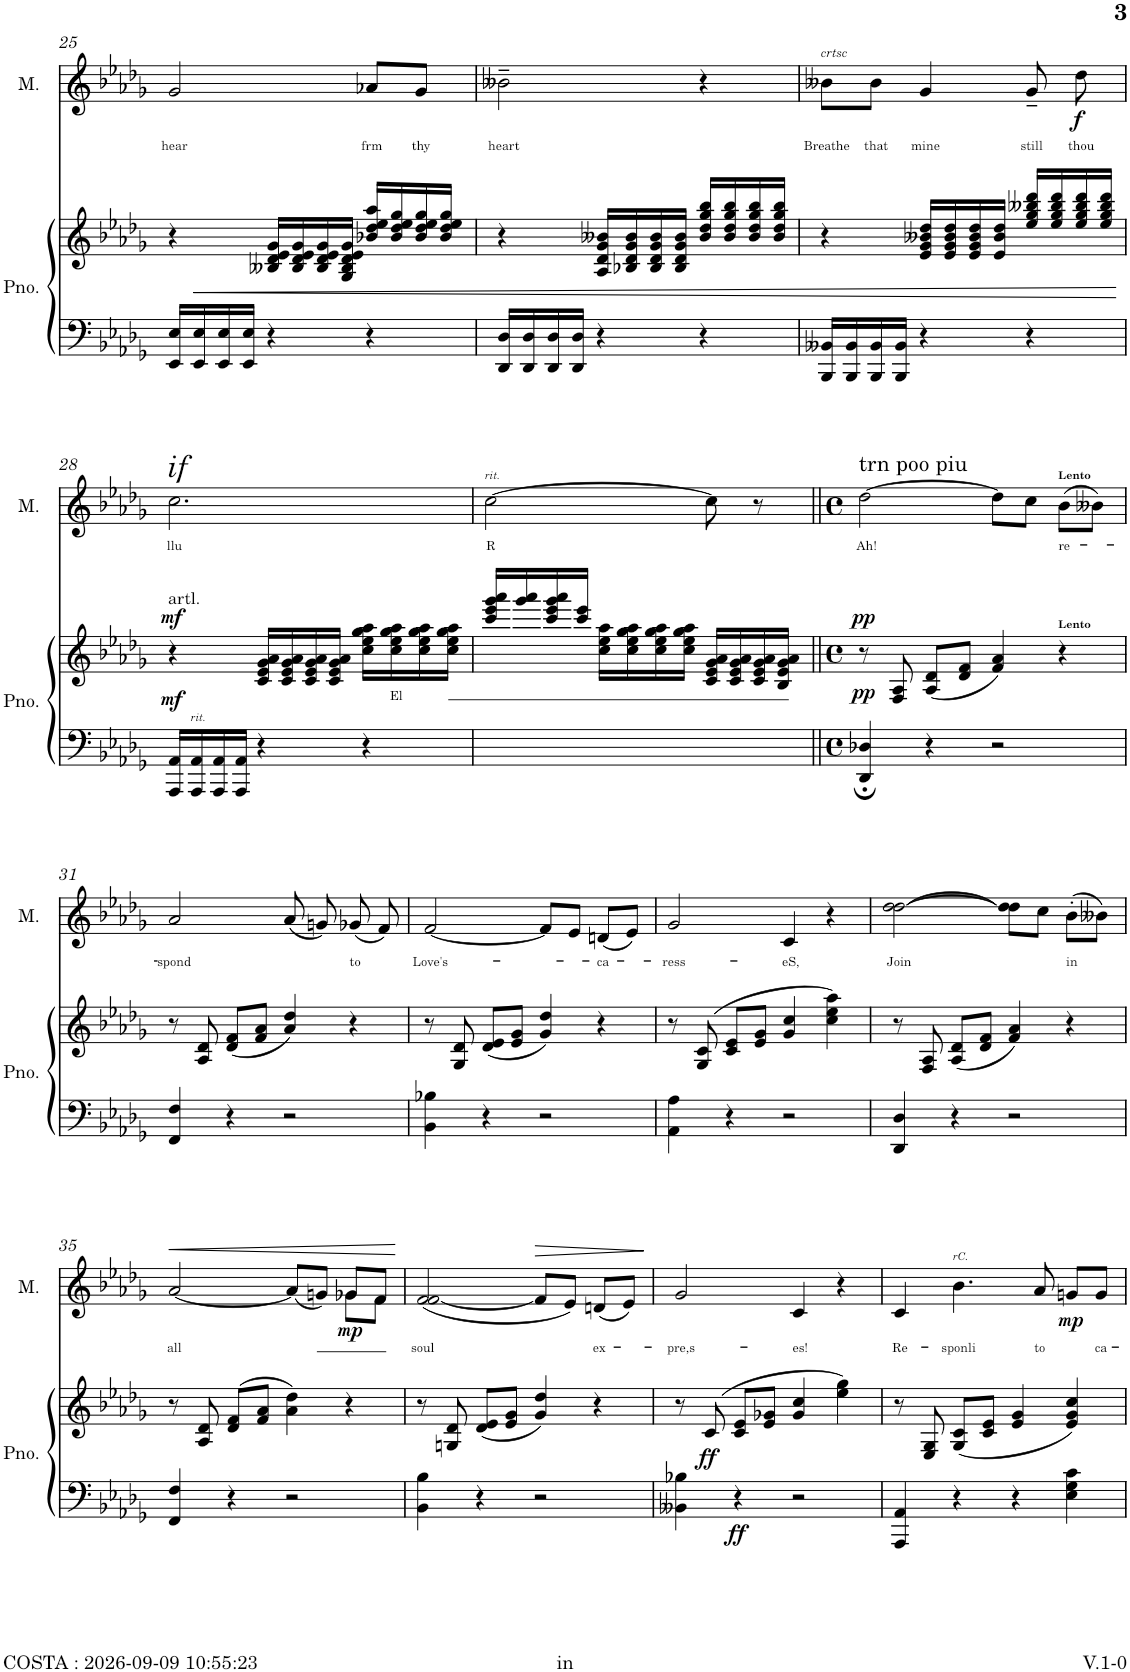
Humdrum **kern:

**kern	**kern	**text	**dynam	**kern	**text	**dynam
*part2	*part2	*part2	*part2	*part1	*part1	*part1
*staff3	*staff2	*staff2	*staff2/3	*staff1	*staff1	*staff1
*I"Piano	*	*	*	*I"Men	*	*
*I'Pno.	*	*	*	*I'M.	*	*
!!LO:PB:g=z
*clefF4	*clefG2	*	*	*clefG2	*	*
*k[b-e-a-d-g-]	*k[b-e-a-d-g-]	*	*	*k[b-e-a-d-g-]	*	*
*D-:	*D-:	*	*	*D-:	*	*
*M3/4	*M3/4	*	*	*M3/4	*	*
=25	=25	=25	=25	=25	=25	=25
!	!	!	!	!	!LO:LY:b	!
16EE-/ 16E-/LL	4r	.	.	2g-/	hear	.
16EE-/ 16E-/	.	.	.	.	.	.
16EE-/ 16E-/	.	.	.	.	.	.
16EE-/ 16E-/JJ	.	.	.	.	.	.
4r	16B--X/ 16d-/ 16e-/ 16g-/LL	.	.	.	.	.
.	16B--/ 16d-/ 16e-/ 16g-/	.	.	.	.	.
.	16B--/ 16d-/ 16e-/ 16g-/	.	.	.	.	.
.	16G-/ 16B--/ 16d-/ 16e-/ 16g-/JJ	.	.	.	.	.
!	!	!	!	!	!LO:LY:b	!
4r	16b-X/ 16dd-/ 16ee-/ 16aa-/LL	.	.	8a-X/L	frm	.
.	16b-/ 16dd-/ 16ee-/ 16gg-/	.	.	.	.	.
!	!	!	!	!	!LO:LY:b	!
.	16b-/ 16dd-/ 16ee-/ 16gg-/	.	.	8g-/J	thy	.
.	16b-/ 16dd-/ 16ee-/ 16gg-/JJ	.	.	.	.	.
=26	=26	=26	=26	=26	=26	=26
!	!	!	!	!	!LO:LY:b	!
16DD-/ 16D-/LL	4r	.	.	2b--X~\	heart	.
16DD-/ 16D-/	.	.	.	.	.	.
16DD-/ 16D-/	.	.	.	.	.	.
16DD-/ 16D-/JJ	.	.	.	.	.	.
4r	16A-/ 16d-/ 16g-/ 16b--X/LL	.	.	.	.	.
.	16B-X/ 16d-/ 16g-/ 16b--/	.	.	.	.	.
.	16B-/ 16d-/ 16g-/ 16b--/	.	.	.	.	.
.	16B-/ 16d-/ 16g-/ 16b--/JJ	.	.	.	.	.
4r	16b--/ 16dd-/ 16gg-/ 16bb-/LL	.	.	4r	.	.
.	16b--/ 16dd-/ 16gg-/ 16bb-/	.	.	.	.	.
.	16b--/ 16dd-/ 16gg-/ 16bb-/	.	.	.	.	.
.	16b--/ 16dd-/ 16gg-/ 16bb-/JJ	.	.	.	.	.
=27	=27	=27	=27	=27	=27	=27
!	!	!	!	!LO:TX:a:i:t=crtsc	!	!
!	!	!	!	!	!LO:LY:b	!
16BBB-/ 16BB--X/LL	4r	.	.	8b--X\L	Breathe	.
16BBB-/ 16BB--/	.	.	.	.	.	.
!	!	!	!	!	!LO:LY:b	!
16BBB-/ 16BB--/	.	.	.	8b--\J	that	.
16BBB-/ 16BB--/JJ	.	.	.	.	.	.
!	!	!	!	!	!LO:LY:b	!
4r	16e-/ 16g-/ 16b--X/ 16dd-/LL	.	.	4g-/	mine	.
.	16e-/ 16g-/ 16b--/ 16dd-/	.	.	.	.	.
.	16e-/ 16g-/ 16b--/ 16dd-/	.	.	.	.	.
.	16e-/ 16b--/ 16dd-/JJ	.	.	.	.	.
!	!	!	!	!	!LO:LY:b	!
4r	16ee-/ 16gg-/ 16bb--X/ 16ddd-/LL	.	.	8g-~/	still	.
.	16ee-/ 16gg-/ 16bb--/ 16ddd-/	.	.	.	.	.
!	!	!	!	!	!LO:LY:b	!LO:DY:b
.	16ee-/ 16gg-/ 16bb--/ 16ddd-/	.	.	8dd-\	thou	f
.	16ee-/ 16gg-/ 16bb--/ 16ddd-/JJ	.	.	.	.	.
!!LO:LB:g=z
=28	=28	=28	=28	=28	=28	=28
!	!	!	!	!LO:TX:a:i:t=if	!	!
!	!LO:TX:a:t=artl.	!	!	!	!	!
!	!	!	!LO:DY:a=2	!	!LO:LY:b	!
!	!	!	!LO:DY:n=1:a	!	!	!
16AAA-/ 16AA-/LL	4r	.	mf mf	2.cc\	llu	.
!LO:TX:a:i:t=rit.	!	!	!	!	!	!
16AAA-/ 16AA-/	.	.	.	.	.	.
16AAA-/ 16AA-/	.	.	.	.	.	.
16AAA-/ 16AA-/JJ	.	.	.	.	.	.
4r	16c/ 16e-/ 16g-/ 16a-/LL	.	.	.	.	.
.	16c/ 16e-/ 16g-/ 16a-/	.	.	.	.	.
.	16c/ 16e-/ 16g-/ 16a-/	.	.	.	.	.
.	16c/ 16e-/ 16g-/ 16a-/JJ	.	.	.	.	.
4r	16cc\ 16ee-\ 16gg-\ 16aa-\LL	.	.	.	.	.
!	!	!LO:LY:b	!	!	!	!
.	16cc\ 16ee-\ 16gg-\ 16aa-\	El	.	.	.	.
.	16cc\ 16ee-\ 16gg-\ 16aa-\	.	.	.	.	.
.	16cc\ 16ee-\ 16gg-\ 16aa-\JJ	.	.	.	.	.
=29	=29	=29	=29	=29	=29	=29
!	!	!	!	!LO:TX:a:i:t=rit.	!	!
!	!	!	!	!	!LO:LY:b	!
2.ryy	16ccc/ 16eee-/ 16ggg-/ 16aaa-/LL	.	.	[>2cc\	R	.
.	16ggg-/ 16aaa-/	.	.	.	.	.
.	16ccc/ 16eee-/ 16ggg-/ 16aaa-/	.	.	.	.	.
.	16ccc/ 16eee-/JJ	.	.	.	.	.
.	16cc\ 16ee-\ 16aa-\LL	.	.	.	.	.
.	16cc\ 16ee-\ 16gg-\ 16aa-\	.	.	.	.	.
.	16cc\ 16ee-\ 16gg-\ 16aa-\	.	.	.	.	.
.	16cc\ 16ee-\ 16gg-\ 16aa-\JJ	.	.	.	.	.
.	16c/ 16e-/ 16g-/ 16a-/LL	.	.	8cc\]	.	.
.	16c/ 16e-/ 16g-/ 16a-/	.	.	.	.	.
.	16c/ 16e-/ 16g-/ 16a-/	.	.	8r	.	.
.	16B-/ 16e-/ 16g-/ 16a-/JJ	.	.	.	.	.
=30	=30	=30	=30	=30	=30	=30
*M4/4	*M4/4	*	*	*M4/4	*	*
*met(c)	*met(c)	*	*	*met(c)	*	*
!	!	!	!	!LO:TX:a:t=trn poo piu	!	!
!	!	!	!LO:DY:a=2	!	!LO:LY:b	!
!	!	!	!LO:DY:n=1:a	!	!	!
4DD-/; 4D-X/;	8r	.	pp pp	[>2dd-\	Ah!	.
.	8F/ 8A-/	.	.	.	.	.
4r	8A-/ 8d-/L	.	.	.	.	.
.	8d-/ 8f/J	.	.	.	.	.
2r	4f/ 4a-/	.	.	8dd-\L]	.	.
.	.	.	.	8cc\J	.	.
!	!	!	!	!LO:TX:a:B:t=Lento	!	!
!	!LO:TX:a:B:t=Lento	!	!	!	!	!
!	!	!	!	!	!LO:LY:b	!
.	4r	.	.	(>8b-\L	re-	.
.	.	.	.	8b--X\J)	.	.
!!LO:LB:g=z
=31	=31	=31	=31	=31	=31	=31
!	!	!	!	!	!LO:LY:b	!
4FF/ 4F/	8r	.	.	2a-/	-spond	.
.	8A-/ 8d-/	.	.	.	.	.
4r	(<8d-/ 8f/L	.	.	.	.	.
.	8f/ 8a-/J	.	.	.	.	.
2r	4a-/ 4dd-/)	.	.	(<8a-/	.	.
.	.	.	.	8gn/)	.	.
!	!	!	!	!	!LO:LY:b	!
.	4r	.	.	(<8g-X/	to	.
.	.	.	.	8f/)	.	.
=32	=32	=32	=32	=32	=32	=32
!	!	!	!	!	!LO:LY:b	!
4BB-\ 4B-X\	8r	.	.	[<2f/	Love's-	.
.	8G-/ 8d-/	.	.	.	.	.
4r	(<8d-/ 8e-/L	.	.	.	.	.
.	8e-/ 8g-/J	.	.	.	.	.
2r	4g-/ 4dd-/)	.	.	8f/L]	.	.
.	.	.	.	8e-/J	.	.
!	!	!	!	!	!LO:LY:b	!
.	4r	.	.	(<8dn/L	-ca-	.
.	.	.	.	8e-/J)	.	.
=33	=33	=33	=33	=33	=33	=33
!	!	!	!	!	!LO:LY:b	!
4AA-\ 4A-\	8r	.	.	2g-/	-ress-	.
.	(>8G-/ 8c/	.	.	.	.	.
4r	8c/ 8e-/L	.	.	.	.	.
.	8e-/ 8g-/J	.	.	.	.	.
!	!	!	!	!	!LO:LY:b	!
2r	4g-/ 4cc/	.	.	4c/	-eS,	.
.	4cc\ 4ee-\ 4aa-\)	.	.	4r	.	.
=34	=34	=34	=34	=34	=34	=34
!	!	!	!	!	!LO:LY:b	!
4DD-/ 4D-/	8r	.	.	[>2dd-\ [>2dd-\	Join	.
.	8F/ 8A-/	.	.	.	.	.
4r	(<8A-/ 8d-/L	.	.	.	.	.
.	8d-/ 8f/J	.	.	.	.	.
2r	4f/ 4a-/)	.	.	8dd-\] 8dd-\]L	.	.
.	.	.	.	8cc\J	.	.
!	!	!	!	!	!LO:LY:b	!
.	4r	.	.	(>8b-'\L	in	.
.	.	.	.	8b--X\J)	.	.
!!LO:LB:g=z
=35	=35	=35	=35	=35	=35	=35
!	!	!	!	!	!LO:LY:b	!LO:HP:b
*	*	*	*	*^	*	*
4FF/ 4F/	8r	.	.	[<2a-/	2.ryy	all	<
.	8A-/ 8d-/	.	.	.	.	.	.
4r	(>8d-/ 8f/L	.	.	.	.	.	.
.	8f/ 8a-/J	.	.	.	.	.	.
2r	4a-\ 4dd-\)	.	.	(<8a-/L]	.	.	.
.	.	.	.	8gn/J)	.	.	.
!	!	!	!	!	!	!	!LO:DY:b
.	4r	.	.	8g-X/L	8g-\L	.	mp
.	.	.	.	8f/J	8f\J	.	.
*	*	*	*	*v	*v	*	*
.	.	.	.	.	.	[
=36	=36	=36	=36	=36	=36	=36
!	!	!	!	!	!LO:LY:b	!
4BB-\ 4B-\	8r	.	.	(<[<2f/ 2f/	soul	.
.	8Gn/ 8d-/	.	.	.	.	.
4r	(<8d-/ 8e-/L	.	.	.	.	.
.	8e-/ 8g-/J	.	.	.	.	.
!	!	!	!	!	!	!LO:HP:b
2r	4g-/ 4dd-/)	.	.	8f/L]	.	>
.	.	.	.	8e-/J)	.	.
!	!	!	!	!	!LO:LY:b	!
.	4r	.	.	(<8dn/L	ex-	.
.	.	.	.	8e-/J)	.	.
.	.	.	.	.	.	]
=37	=37	=37	=37	=37	=37	=37
!	!	!	!	!	!LO:LY:b	!
4BB--X\ 4B-X\	8r	.	.	2g-/	-pre,s-	.
!	!	!	!LO:DY:b	!	!	!
.	(>8c/	.	ff	.	.	.
!	!	!	!LO:DY:b=2	!	!	!
4r	8c/ 8e-/L	.	ff	.	.	.
.	8e-/ 8g-X/J	.	.	.	.	.
!	!	!	!	!	!LO:LY:b	!
2r	4g-/ 4cc/	.	.	4c/	-es!	.
.	4ee-\ 4gg-\)	.	.	4r	.	.
=38	=38	=38	=38	=38	=38	=38
!	!	!	!	!	!LO:LY:b	!
4AAA-/ 4AA-/	8r	.	.	4c/	Re-	.
.	8E-/ 8G-/	.	.	.	.	.
!	!	!	!	!LO:TX:a:i:t=rC.	!	!
!	!	!	!	!	!LO:LY:b	!
4r	(<8G-/ 8c/L	.	.	4.b-\	-sponli	.
.	8c/ 8e-/J	.	.	.	.	.
4r	4e-/ 4g-/	.	.	.	.	.
!	!	!	!	!	!LO:LY:b	!
.	.	.	.	8a-/	to	.
!	!	!	!	!	!	!LO:DY:b
4E-\ 4G-\ 4c\	4e-/ 4g-/ 4cc/)	.	.	8gn/L	.	mp
!	!	!	!	!	!LO:LY:b	!
.	.	.	.	8g/J	ca-	.
=	=	=	=	=	=	=
*-	*-	*-	*-	*-	*-	*-
